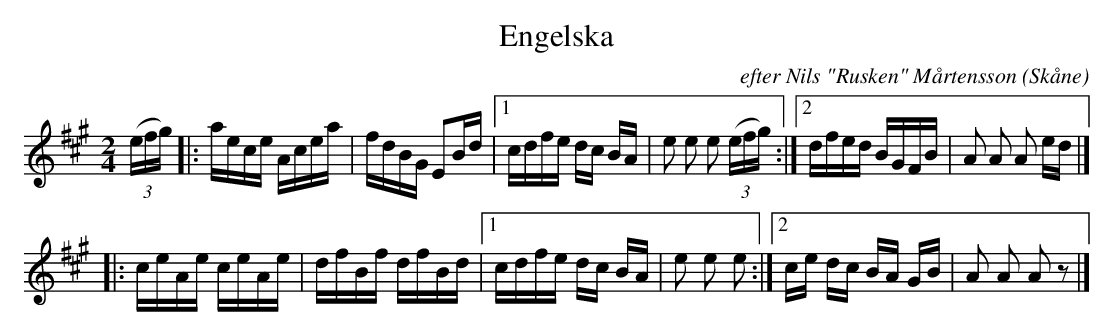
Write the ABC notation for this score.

X:1
T:Engelska
C:efter Nils "Rusken" Mårtensson
O:Skåne
M:2/4
L:1/16
K:A
(3(efg) |: aece Acea | fdBG E2Bd |[1 cdfe dc BA | e2 e2 e2  (3(efg) :|[2 dfed BGFB | A2 A2 A2 ed |]
|: ceAe ceAe | dfBf dfBd |[1 cdfe dc BA | e2 e2 e2 :|[2 ce dc BA GB | A2 A2 A2 z2 |]
